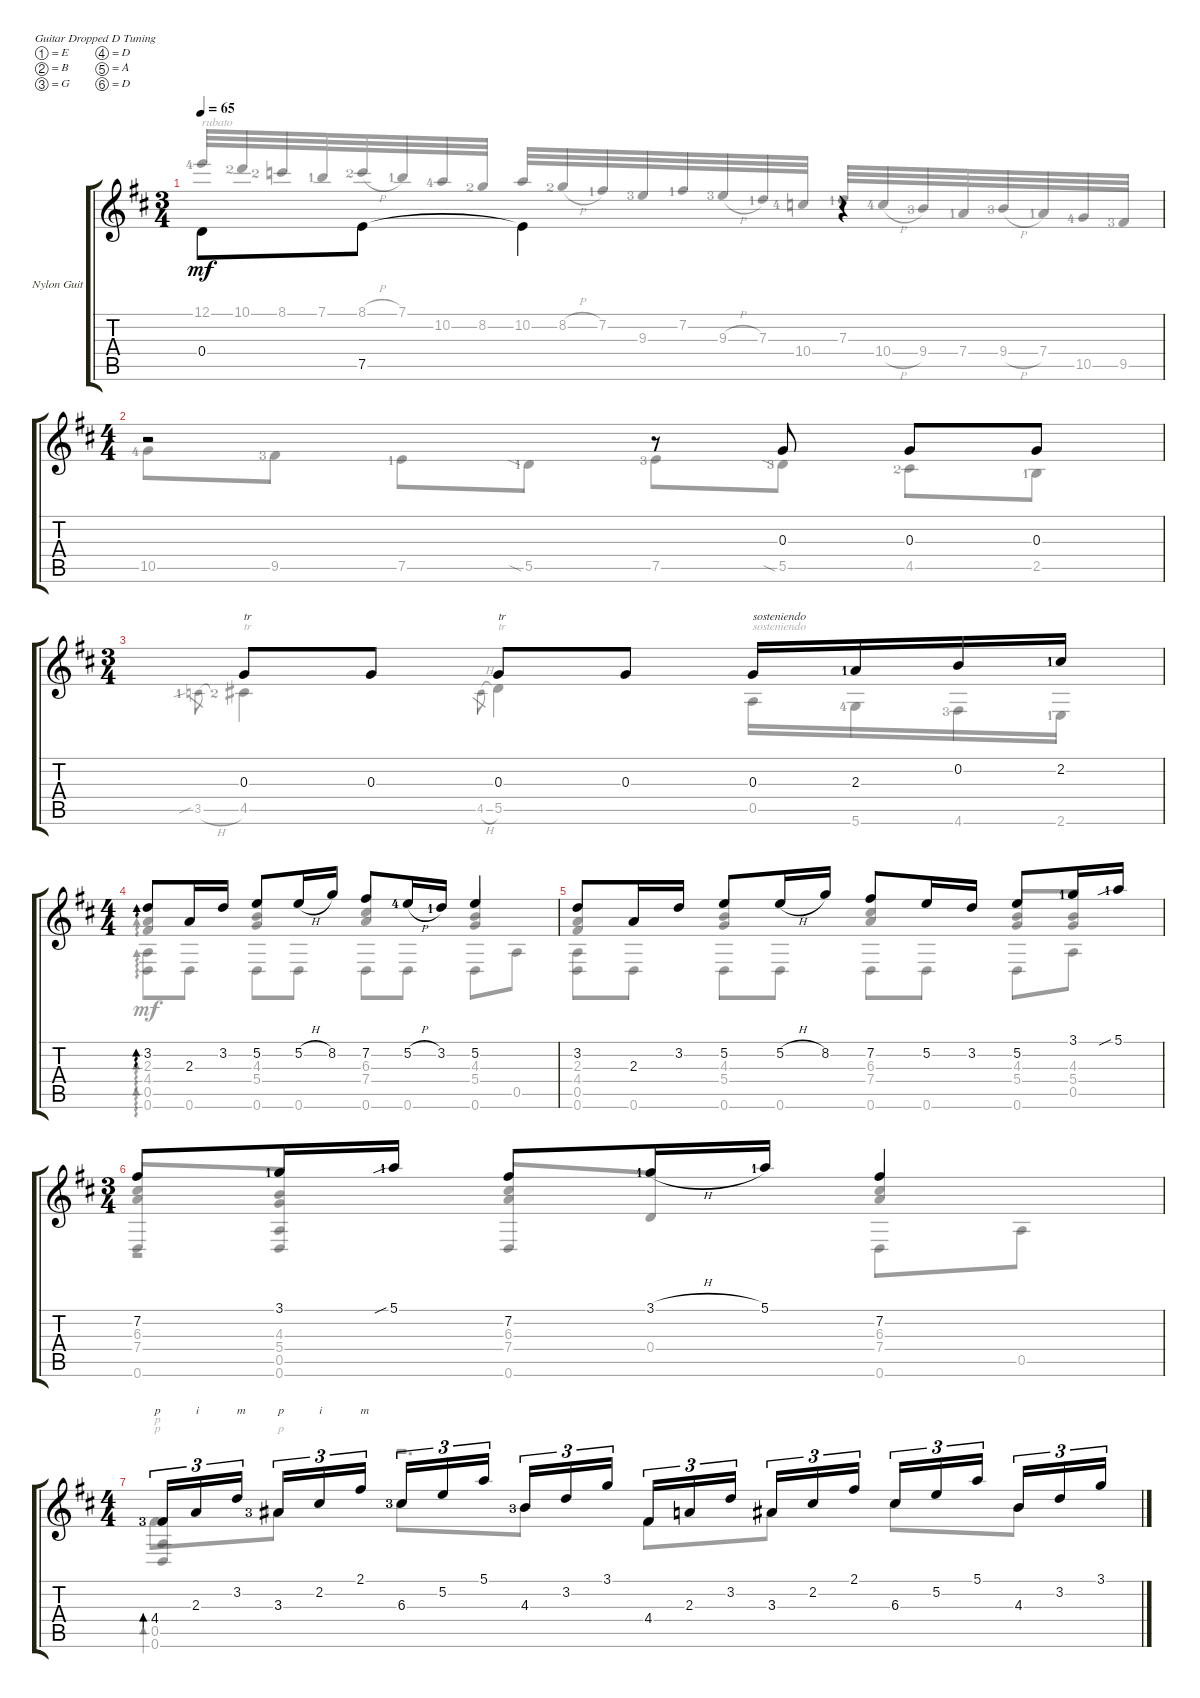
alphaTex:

\defaultSystemsLayout 4
\bracketExtendMode groupsimilarinstruments
\firstSystemTrackNameOrientation horizontal
\otherSystemsTrackNameOrientation horizontal
\track ("Nylon Guitar" "Nylon Guit") {instrument acousticguitarsteel}
\staff {score tabs}
\tuning (E4 B3 G3 D3 A2 D2)
\voice
\ts (3 4)
\tempo 65
\clef g2
\ks bminor
0.4.8{dy mf beam invert} 7.5.8 7.5{t}.4{beam invert} r.4{beam invert} |
\ts (4 4)
r.2 r.8 0.3.8 0.3.8 0.3.8 |
\ts (3 4)
0.3.8{txt "tr"} 0.3.8 0.3.8{txt "tr"} 0.3.8 0.3.16{txt "sosteniendo"} 2.3{lf 2}.16 0.2.16 2.2{lf 2}.16 |
\ts (4 4)
3.2.8{ad 0} 2.3.16 3.2.16 5.2.8 5.2{h}.16 8.2.16 7.2.8 5.2{h lf 5}.16 3.2{lf 2}.16 5.2.4 |
3.2.8 2.3.16 3.2.16 5.2.8 5.2{h}.16 8.2.16 7.2.8 5.2.16 3.2.16 5.2.8 3.1{lf 2}.16 5.1{sib lf 2}.16 |
\ts (3 4)
7.2.8 3.1{lf 2}.16 5.1{sib lf 2}.16 7.2.8 3.1{h lf 2}.16 5.1{lf 2}.16 7.2.4 |
\ts (4 4)
4.4{lf 4}.16{tu (3 2) bd 30 txt "p"} 2.3.16{tu (3 2) txt "i"} 3.2.16{tu (3 2) txt "m"} 3.3{lf 4}.16{tu (3 2) txt "p"} 2.2.16{tu (3 2) txt "i"} 2.1.16{tu (3 2) txt "m"} 6.3{lf 4}.16{tu (3 2)} 5.2.16{tu (3 2)} 5.1.16{tu (3 2)} 4.3{lf 4}.16{tu (3 2)} 3.2.16{tu (3 2)} 3.1.16{tu (3 2)} 4.4.16{tu (3 2)} 2.3.16{tu (3 2)} 3.2.16{tu (3 2)} 3.3.16{tu (3 2)} 2.2.16{tu (3 2)} 2.1.16{tu (3 2)} 6.3.16{tu (3 2)} 5.2.16{tu (3 2)} 5.1.16{tu (3 2)} 4.3.16{tu (3 2)} 3.2.16{tu (3 2)} 3.1.16{tu (3 2)}
\voice
\clef g2
\ottava regular
\simile none
\ks bminor
12.1{lf 5}.32{txt "rubato" dy mf beam invert} 10.1{lf 3}.32 8.1{lf 3}.32 7.1{lf 2}.32 8.1{h lf 3}.32 7.1{lf 2}.32 10.2{lf 5}.32 8.2{lf 3}.32 10.2.32{beam invert} 8.2{h lf 3}.32 7.2{lf 2}.32 9.3{lf 4}.32 7.2{lf 2}.32 9.3{h lf 4}.32 7.3{lf 2}.32 10.4{lf 5}.32 7.3{lf 2}.32{beam invert} 10.4{h lf 5}.32 9.4{lf 4}.32 7.4{lf 2}.32 9.4{h lf 4}.32 7.4{lf 2}.32 10.5{lf 5}.32 9.5{lf 4}.32 |
10.5{lf 5}.8 9.5{lf 4}.8 7.5{lf 2}.8 5.5{sia lf 2}.8 7.5{lf 4}.8 5.5{sia lf 4}.8 4.5{lf 3}.8 2.5{lf 2}.8 |
3.5{sib h lf 2}.8{gr} 4.5{lf 3}.4{txt "tr"} 4.5{h}.8{gr} 5.5.4{txt "tr"} 0.5.16{txt "sosteniendo"} 5.6{lf 5}.16 4.6{lf 4}.16 2.6{lf 2}.16 |
(2.3 4.4).4{ad 0 beam invert} (4.3 5.4).4{beam invert} (6.3 7.4).4{beam invert} (5.4 4.3).4{beam invert} |
(2.3 4.4).4{beam invert} (4.3 5.4).4{beam invert} (6.3 7.4).4{beam invert} (5.4 4.3).8{beam invert} (4.3 5.4).8 |
(6.3 7.4 0.6).8{beam invert} (5.4 4.3 0.6 0.5).8 (6.3 7.4 0.6).8{beam invert} 0.4.8 (6.3 7.4).4{beam invert} |
(0.5 0.6).4{bd 30 txt "p" beam invert} r.2{d}
\voice
\clef g2
\ottava regular
\simile none
\ks bminor
|
|
|
(0.5 0.6).8{ad 0} 0.6.8 0.6.8 0.6.8 0.6.8 0.6.8 0.6.8 0.5.8 |
(0.5 0.6).8 0.6.8 0.6.8 0.6.8 0.6.8 0.6.8 0.6.8 0.5.8 |
r.2 0.6.8 0.5.8 |
4.4{lf 4}.8{bd 30 txt "p"} 3.3{lf 4}.8{txt "p"} 6.3{lf 4}.8 4.3{lf 4}.8 4.4.8 3.3.8 6.3.8 4.3.8
